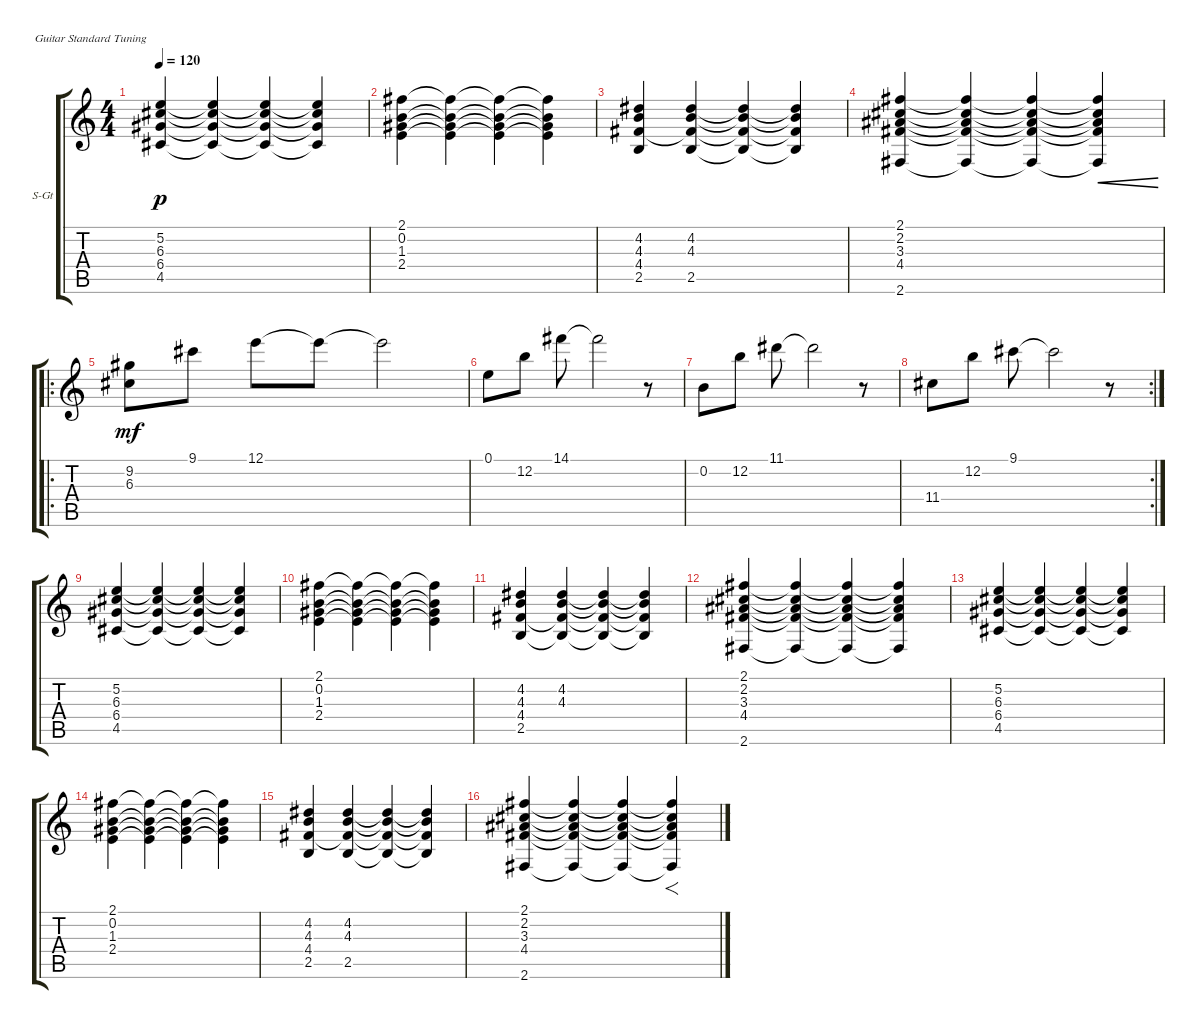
\defaultSystemsLayout 4
\bracketExtendMode groupsimilarinstruments
\firstSystemTrackNameOrientation horizontal
\otherSystemsTrackNameOrientation horizontal
\track ("Steel Guitar" "S-Gt") {instrument acousticguitarsteel}
\staff {score tabs}
\tuning (E4 B3 G3 D3 A2 E2)
\ts (4 4)
\tempo 120
\clef g2
\scale
0.485477
\ks c
(4.5 6.4 6.3 5.2).4{dy p instrument acousticguitarsteel} (4.5{t} 6.4{t} 6.3{t} 5.2{t}).4 (4.5{t} 6.4{t} 6.3{t} 5.2{t}).4 (4.5{t} 6.4{t} 6.3{t} 5.2{t}).4 |
\scale
0.257261 (0.2 2.1 1.3 2.4).4 (0.2{t} 2.1{t} 1.3{t} 2.4{t}).4 (0.2{t} 2.1{t} 2.4{t} 1.3{t}).4 (0.2{t} 2.1{t} 1.3{t} 2.4{t}).4 |
\scale
0.257261 (4.4 4.2 4.3 2.5).4 (4.4{t} 4.3 4.2 2.5).4 (4.4{t} 4.3{t} 4.2{t} 2.5{t}).4 (4.4{t} 4.3{t} 4.2{t} 2.5{t}).4 |
\scale
0.333333 (2.6 3.3 4.4 2.2 2.1).4 (2.6{t} 3.3{t} 4.4{t} 2.2{t} 2.1{t}).4 (2.6{t} 3.3{t} 4.4{t} 2.2{t} 2.1{t}).4 (2.6{t} 3.3{t} 4.4{t} 2.2{t} 2.1{t}).4{cre} |
\ro
\scale
0.333333 (9.2 6.3).8{dy mf} 9.1.8 12.1.8 12.1{t}.8 12.1{t}.2 |
\scale
0.333333 0.1.8 12.2.8 14.1.8 14.1{t}.2 r.8 |
\scale
0.333333 0.2.8 12.2.8 11.1.8 11.1{t}.2 r.8 |
\rc 2
\scale
0.333333 11.4.8 12.2.8 9.1.8 9.1{t}.2 r.8 |
\scale
0.333333 (4.5 6.4 6.3 5.2).4 (4.5{t} 6.4{t} 6.3{t} 5.2{t}).4 (4.5{t} 6.4{t} 6.3{t} 5.2{t}).4 (4.5{t} 6.4{t} 6.3{t} 5.2{t}).4 |
\scale
0.333333 (2.4 0.2 2.1 1.3).4 (2.4{t} 0.2{t} 2.1{t} 1.3{t}).4 (2.4{t} 0.2{t} 2.1{t} 1.3{t}).4 (2.4{t} 0.2{t} 2.1{t} 1.3{t}).4 |
\scale
0.333333 (4.4 4.2 4.3 2.5).4 (4.4{t} 4.3 4.2 2.5{t}).4 (4.4{t} 4.3{t} 4.2{t} 2.5{t}).4 (4.4{t} 4.3{t} 4.2{t} 2.5{t}).4 |
\scale
0.333333 (2.6 3.3 4.4 2.2 2.1).4 (2.6{t} 3.3{t} 4.4{t} 2.2{t} 2.1{t}).4 (2.6{t} 3.3{t} 4.4{t} 2.2{t} 2.1{t}).4 (2.6{t} 3.3{t} 4.4{t} 2.2{t} 2.1{t}).4 |
\scale
0.333333 (4.5 6.3 6.4 5.2).4 (4.5{t} 6.3{t} 5.2{t} 6.4{t}).4 (4.5{t} 6.3{t} 5.2{t} 6.4{t}).4 (4.5{t} 6.3{t} 5.2{t} 6.4{t}).4 |
\scale
0.333333 (2.4 1.3 0.2 2.1).4 (2.4{t} 1.3{t} 0.2{t} 2.1{t}).4 (2.4{t} 1.3{t} 0.2{t} 2.1{t}).4 (2.4{t} 1.3{t} 0.2{t} 2.1{t}).4 |
\scale
0.333333 (4.4 4.2 4.3 2.5).4 (4.4{t} 4.3 4.2 2.5).4 (4.4{t} 4.3{t} 4.2{t} 2.5{t}).4 (4.4{t} 4.3{t} 4.2{t} 2.5{t}).4 |
\scale
0.333333 (2.6 3.3 4.4 2.2 2.1).4 (2.6{t} 3.3{t} 4.4{t} 2.2{t} 2.1{t}).4 (2.6{t} 3.3{t} 4.4{t} 2.2{t} 2.1{t}).4 (2.6{t} 3.3{t} 4.4{t} 2.2{t} 2.1{t}).4{f}
